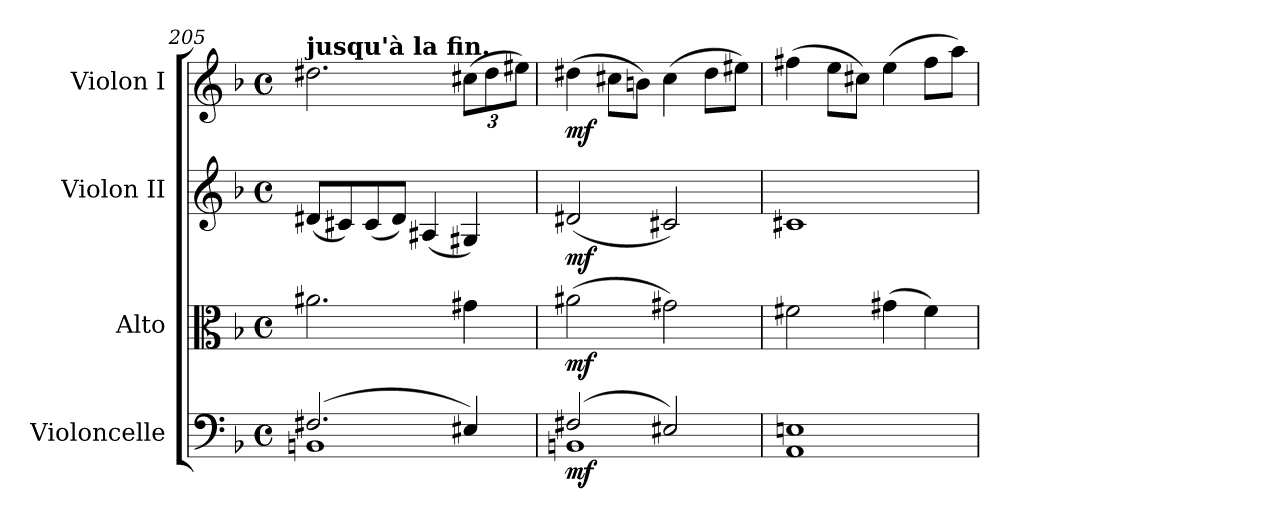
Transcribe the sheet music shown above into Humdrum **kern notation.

**kern	**dynam	**kern	**dynam	**kern	**dynam	**kern	**dynam
*part4	*part4	*part3	*part3	*part2	*part2	*part1	*part1
*staff4	*staff4	*staff3	*staff3	*staff2	*staff2	*staff1	*staff1
*I"Violoncelle	*	*I"Alto	*	*I"Violon II	*	*I"Violon I	*
*I'Vc	*	*	*	*I'Vln	*	*I'Vln	*
!!LO:LB:g=z
*clefF4	*	*clefC3	*	*clefG2	*	*clefG2	*
*k[b-]	*	*k[b-]	*	*k[b-]	*	*k[b-]	*
*M4/4	*	*M4/4	*	*M4/4	*	*M4/4	*
*met(c)	*	*met(c)	*	*met(c)	*	*met(c)	*
=205	=205	=205	=205	=205	=205	=205	=205
*^	*	*	*	*	*	*	*
!	!	!	!	!	!	!	!LO:TX:B:t=jusqu'à la fin.	!
(>2.F#X/	1BBn	.	2.a#X\	.	(<8d#X/L	.	2.dd#X\	.
.	.	.	.	.	8c#X/)	.	.	.
.	.	.	.	.	(<8c#/	.	.	.
.	.	.	.	.	8d#/J)	.	.	.
.	.	.	.	.	(<4A#X/	.	.	.
*	*	*	*	*	*	*	*Xbrackettup	*
4E#X/)	.	.	4g#X\	.	4G#X/)	.	(>12cc#X\L	.
.	.	.	.	.	.	.	12dd#\	.
.	.	.	.	.	.	.	12ee#X\J)	.
=206	=206	=206	=206	=206	=206	=206	=206	=206
!	!	!LO:DY:b	!	!LO:DY:b	!	!LO:DY:b	!	!LO:DY:b
(>2F#X/	1BBn	mf	(>2a#X\	mf	(<2d#X/	mf	(>4dd#X\	mf
.	.	.	.	.	.	.	8cc#X\L	.
.	.	.	.	.	.	.	8bn\J)	.
2E#X/)	.	.	2g#X\)	.	2c#X/)	.	(>4cc#\	.
.	.	.	.	.	.	.	8dd#\L	.
.	.	.	.	.	.	.	8ee#X\J)	.
*v	*v	*	*	*	*	*	*	*
=207	=207	=207	=207	=207	=207	=207	=207
1AA 1En	.	2f#X\	.	1c#X	.	(>4ff#X\	.
.	.	.	.	.	.	8ee\L	.
.	.	.	.	.	.	8cc#X\J)	.
.	.	(>4g#X\	.	.	.	(>4ee\	.
.	.	4f#\)	.	.	.	8ff#\L	.
.	.	.	.	.	.	8aa\J)	.
=	=	=	=	=	=	=	=
*-	*-	*-	*-	*-	*-	*-	*-
